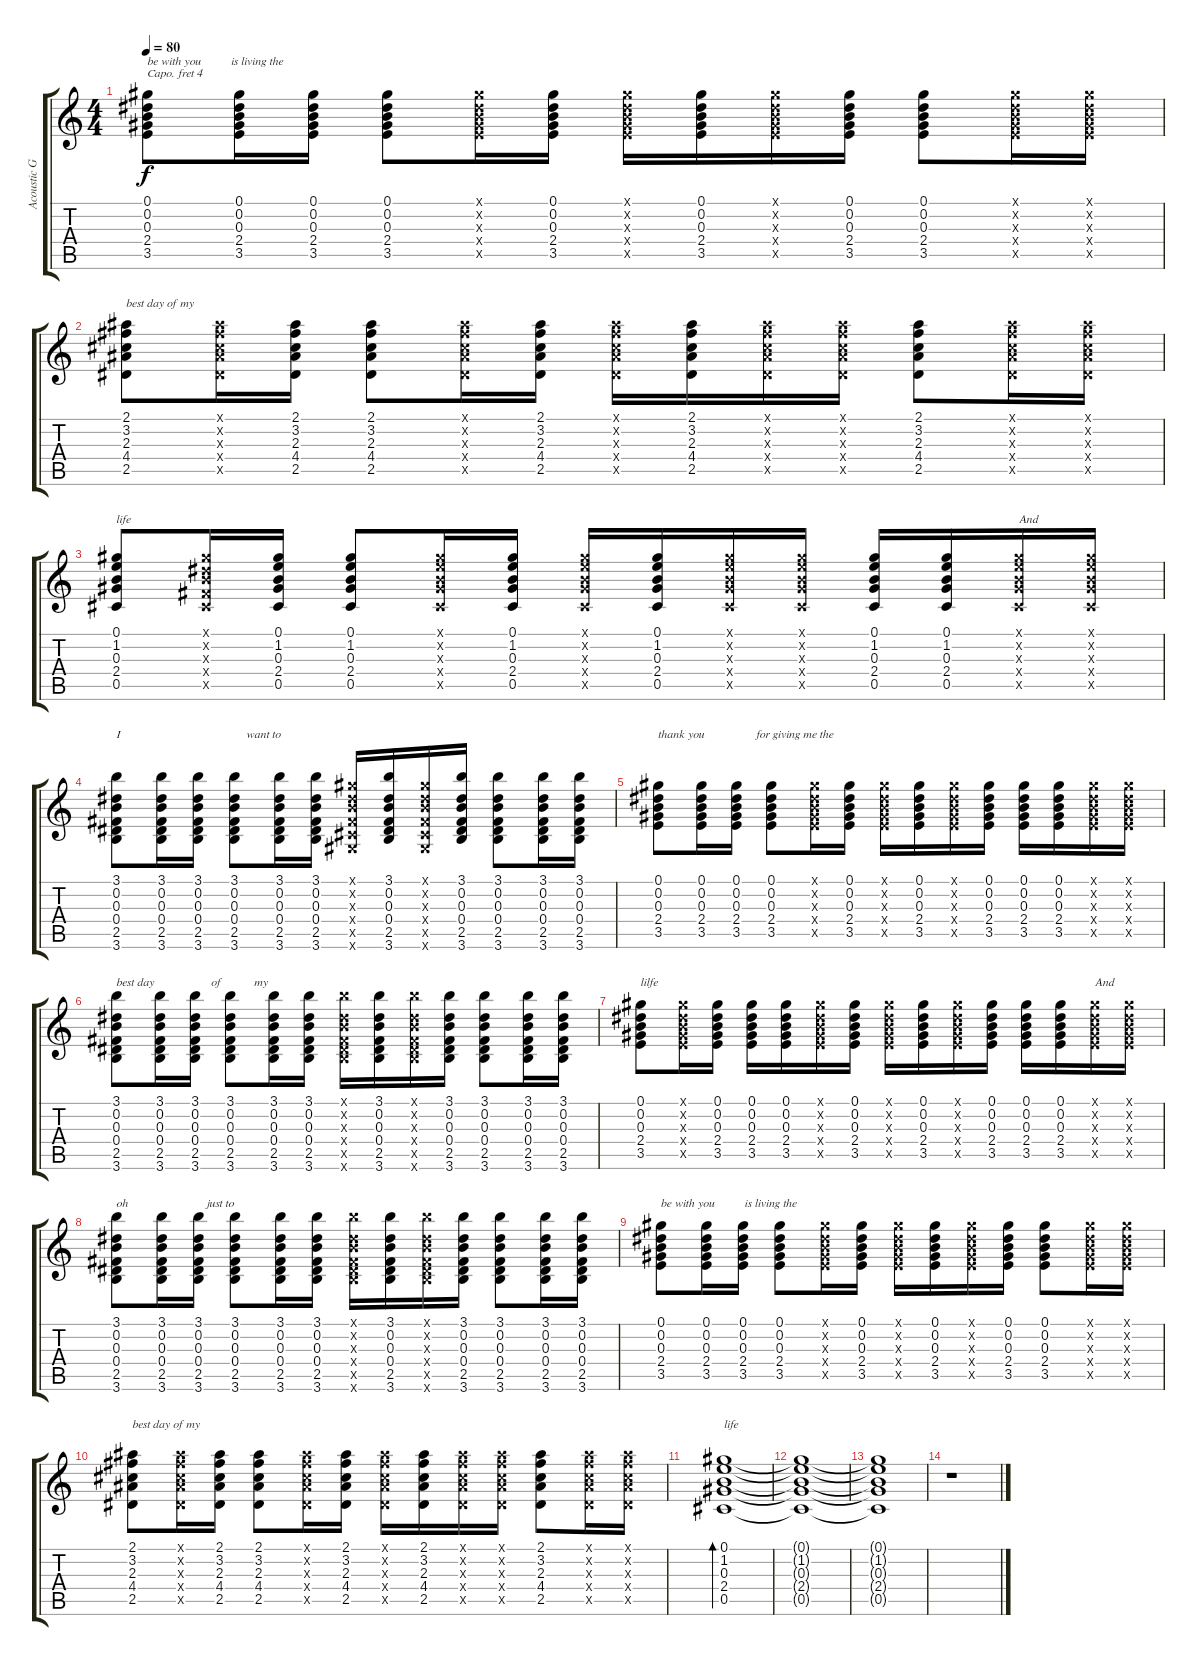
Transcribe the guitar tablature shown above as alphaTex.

\track ("Acoustic Guitar (Capo IV)" "Acoustic G") {instrument acousticguitarsteel}
\staff {score tabs}
\capo 4
\tuning (E4 B3 G3 D3 A2 E2) {hide}
\ts (4 4)
\tempo 80
\clef g2
\ks c
(0.1 0.2 0.3 2.4 3.5).8{txt "be with you          is living the" dy f} (0.1 0.2 0.3 2.4 3.5).16 (0.1 0.2 0.3 2.4 3.5).16 (0.1 0.2 0.3 2.4 3.5).8 (0.1{x} 0.2{x} 0.3{x} 2.4{x} 3.5{x}).16 (0.1 0.2 0.3 2.4 3.5).16 (0.1{x} 0.2{x} 0.3{x} 2.4{x} 3.5{x}).16 (0.1 0.2 0.3 2.4 3.5).16 (0.1{x} 0.2{x} 0.3{x} 2.4{x} 3.5{x}).16 (0.1 0.2 0.3 2.4 3.5).16 (0.1 0.2 0.3 2.4 3.5).8 (0.1{x} 0.2{x} 0.3{x} 2.4{x} 3.5{x}).16 (0.1{x} 0.2{x} 0.3{x} 2.4{x} 3.5{x}).16 |
(2.1 3.2 2.3 4.4 2.5).8{txt "best day of my "} (2.1{x} 3.2{x} 2.3{x} 4.4{x} 2.5{x}).16 (2.1 3.2 2.3 4.4 2.5).16 (2.1 3.2 2.3 4.4 2.5).8 (2.1{x} 3.2{x} 2.3{x} 4.4{x} 2.5{x}).16 (2.1 3.2 2.3 4.4 2.5).16 (2.1{x} 3.2{x} 2.3{x} 4.4{x} 2.5{x}).16 (2.1 3.2 2.3 4.4 2.5).16 (2.1{x} 3.2{x} 2.3{x} 4.4{x} 2.5{x}).16 (2.1{x} 3.2{x} 2.3{x} 4.4{x} 2.5{x}).16 (2.1 3.2 2.3 4.4 2.5).8 (2.1{x} 3.2{x} 2.3{x} 4.4{x} 2.5{x}).16 (2.1{x} 3.2{x} 2.3{x} 4.4{x} 2.5{x}).16 |
(0.1 1.2 0.3 2.4 0.5).8{txt "life"} (0.1{x} 0.2{x} 0.3{x} 0.4{x} 0.5{x}).16 (0.1 1.2 0.3 2.4 0.5).16 (0.1 1.2 0.3 2.4 0.5).8 (0.1{x} 1.2{x} 0.3{x} 2.4{x} 0.5{x}).16 (0.1 1.2 0.3 2.4 0.5).16 (0.1{x} 1.2{x} 0.3{x} 2.4{x} 0.5{x}).16 (0.1 1.2 0.3 2.4 0.5).16 (0.1{x} 1.2{x} 0.3{x} 2.4{x} 0.5{x}).16 (0.1{x} 1.2{x} 0.3{x} 2.4{x} 0.5{x}).16 (0.1 1.2 0.3 2.4 0.5).16 (0.1 1.2 0.3 2.4 0.5).16 (0.1{x} 1.2{x} 0.3{x} 2.4{x} 0.5{x}).16{txt "And"} (0.1{x} 1.2{x} 0.3{x} 2.4{x} 0.5{x}).16 |
(3.1 0.2 0.3 0.4 2.5 3.6).8{txt "I                                          want to"} (3.1 0.2 0.3 0.4 2.5 3.6).16 (3.1 0.2 0.3 0.4 2.5 3.6).16 (3.1 0.2 0.3 0.4 2.5 3.6).8 (3.1 0.2 0.3 0.4 2.5 3.6).16 (3.1 0.2 0.3 0.4 2.5 3.6).16 (0.1{x} 0.2{x} 0.3{x} 0.4{x} 0.5{x} 0.6{x}).16 (3.1 0.2 0.3 0.4 2.5 3.6).16 (0.1{x} 0.2{x} 0.3{x} 0.4{x} 0.5{x} 0.6{x}).16 (3.1 0.2 0.3 0.4 2.5 3.6).16 (3.1 0.2 0.3 0.4 2.5 3.6).8 (3.1 0.2 0.3 0.4 2.5 3.6).16 (3.1 0.2 0.3 0.4 2.5 3.6).16 |
(0.1 0.2 0.3 2.4 3.5).8{txt "thank you                 for giving me the "} (0.1 0.2 0.3 2.4 3.5).16 (0.1 0.2 0.3 2.4 3.5).16 (0.1 0.2 0.3 2.4 3.5).8 (0.1{x} 0.2{x} 0.3{x} 2.4{x} 3.5{x}).16 (0.1 0.2 0.3 2.4 3.5).16 (0.1{x} 0.2{x} 0.3{x} 2.4{x} 3.5{x}).16 (0.1 0.2 0.3 2.4 3.5).16 (0.1{x} 0.2{x} 0.3{x} 2.4{x} 3.5{x}).16 (0.1 0.2 0.3 2.4 3.5).16 (0.1 0.2 0.3 2.4 3.5).16 (0.1 0.2 0.3 2.4 3.5).16 (0.1{x} 0.2{x} 0.3{x} 2.4{x} 3.5{x}).16 (0.1{x} 0.2{x} 0.3{x} 2.4{x} 3.5{x}).16 |
(3.1 0.2 0.3 0.4 2.5 3.6).8{txt "best day                   of           my"} (3.1 0.2 0.3 0.4 2.5 3.6).16 (3.1 0.2 0.3 0.4 2.5 3.6).16 (3.1 0.2 0.3 0.4 2.5 3.6).8 (3.1 0.2 0.3 0.4 2.5 3.6).16 (3.1 0.2 0.3 0.4 2.5 3.6).16 (3.1{x} 0.2{x} 0.3{x} 0.4{x} 2.5{x} 3.6{x}).16 (3.1 0.2 0.3 0.4 2.5 3.6).16 (3.1{x} 0.2{x} 0.3{x} 0.4{x} 2.5{x} 3.6{x}).16 (3.1 0.2 0.3 0.4 2.5 3.6).16 (3.1 0.2 0.3 0.4 2.5 3.6).8 (3.1 0.2 0.3 0.4 2.5 3.6).16 (3.1 0.2 0.3 0.4 2.5 3.6).16 |
(0.1 0.2 0.3 2.4 3.5).8{txt "lilfe"} (0.1{x} 0.2{x} 0.3{x} 2.4{x} 3.5{x}).16 (0.1 0.2 0.3 2.4 3.5).16 (0.1 0.2 0.3 2.4 3.5).16 (0.1 0.2 0.3 2.4 3.5).16 (0.1{x} 0.2{x} 0.3{x} 2.4{x} 3.5{x}).16 (0.1 0.2 0.3 2.4 3.5).16 (0.1{x} 0.2{x} 0.3{x} 2.4{x} 3.5{x}).16 (0.1 0.2 0.3 2.4 3.5).16 (0.1{x} 0.2{x} 0.3{x} 2.4{x} 3.5{x}).16 (0.1 0.2 0.3 2.4 3.5).16 (0.1 0.2 0.3 2.4 3.5).16 (0.1 0.2 0.3 2.4 3.5).16 (0.1{x} 0.2{x} 0.3{x} 2.4{x} 3.5{x}).16{txt "And"} (0.1{x} 0.2{x} 0.3{x} 2.4{x} 3.5{x}).16 |
(3.1 0.2 0.3 0.4 2.5 3.6).8{txt "oh                          just to "} (3.1 0.2 0.3 0.4 2.5 3.6).16 (3.1 0.2 0.3 0.4 2.5 3.6).16 (3.1 0.2 0.3 0.4 2.5 3.6).8 (3.1 0.2 0.3 0.4 2.5 3.6).16 (3.1 0.2 0.3 0.4 2.5 3.6).16 (3.1{x} 0.2{x} 0.3{x} 0.4{x} 2.5{x} 3.6{x}).16 (3.1 0.2 0.3 0.4 2.5 3.6).16 (3.1{x} 0.2{x} 0.3{x} 0.4{x} 2.5{x} 3.6{x}).16 (3.1 0.2 0.3 0.4 2.5 3.6).16 (3.1 0.2 0.3 0.4 2.5 3.6).8 (3.1 0.2 0.3 0.4 2.5 3.6).16 (3.1 0.2 0.3 0.4 2.5 3.6).16 |
(0.1 0.2 0.3 2.4 3.5).8{txt "be with you          is living the"} (0.1 0.2 0.3 2.4 3.5).16 (0.1 0.2 0.3 2.4 3.5).16 (0.1 0.2 0.3 2.4 3.5).8 (0.1{x} 0.2{x} 0.3{x} 2.4{x} 3.5{x}).16 (0.1 0.2 0.3 2.4 3.5).16 (0.1{x} 0.2{x} 0.3{x} 2.4{x} 3.5{x}).16 (0.1 0.2 0.3 2.4 3.5).16 (0.1{x} 0.2{x} 0.3{x} 2.4{x} 3.5{x}).16 (0.1 0.2 0.3 2.4 3.5).16 (0.1 0.2 0.3 2.4 3.5).8 (0.1{x} 0.2{x} 0.3{x} 2.4{x} 3.5{x}).16 (0.1{x} 0.2{x} 0.3{x} 2.4{x} 3.5{x}).16 |
(2.1 3.2 2.3 4.4 2.5).8{txt "best day of my "} (2.1{x} 3.2{x} 2.3{x} 4.4{x} 2.5{x}).16 (2.1 3.2 2.3 4.4 2.5).16 (2.1 3.2 2.3 4.4 2.5).8 (2.1{x} 3.2{x} 2.3{x} 4.4{x} 2.5{x}).16 (2.1 3.2 2.3 4.4 2.5).16 (2.1{x} 3.2{x} 2.3{x} 4.4{x} 2.5{x}).16 (2.1 3.2 2.3 4.4 2.5).16 (2.1{x} 3.2{x} 2.3{x} 4.4{x} 2.5{x}).16 (2.1{x} 3.2{x} 2.3{x} 4.4{x} 2.5{x}).16 (2.1 3.2 2.3 4.4 2.5).8 (2.1{x} 3.2{x} 2.3{x} 4.4{x} 2.5{x}).16 (2.1{x} 3.2{x} 2.3{x} 4.4{x} 2.5{x}).16 |
(0.1 1.2 0.3 2.4 0.5).1{bd 120 txt "life"} |
(0.1{t} 1.2{t} 0.3{t} 2.4{t} 0.5{t}).1 |
(0.1{t} 1.2{t} 0.3{t} 2.4{t} 0.5{t}).1 |
r.1
